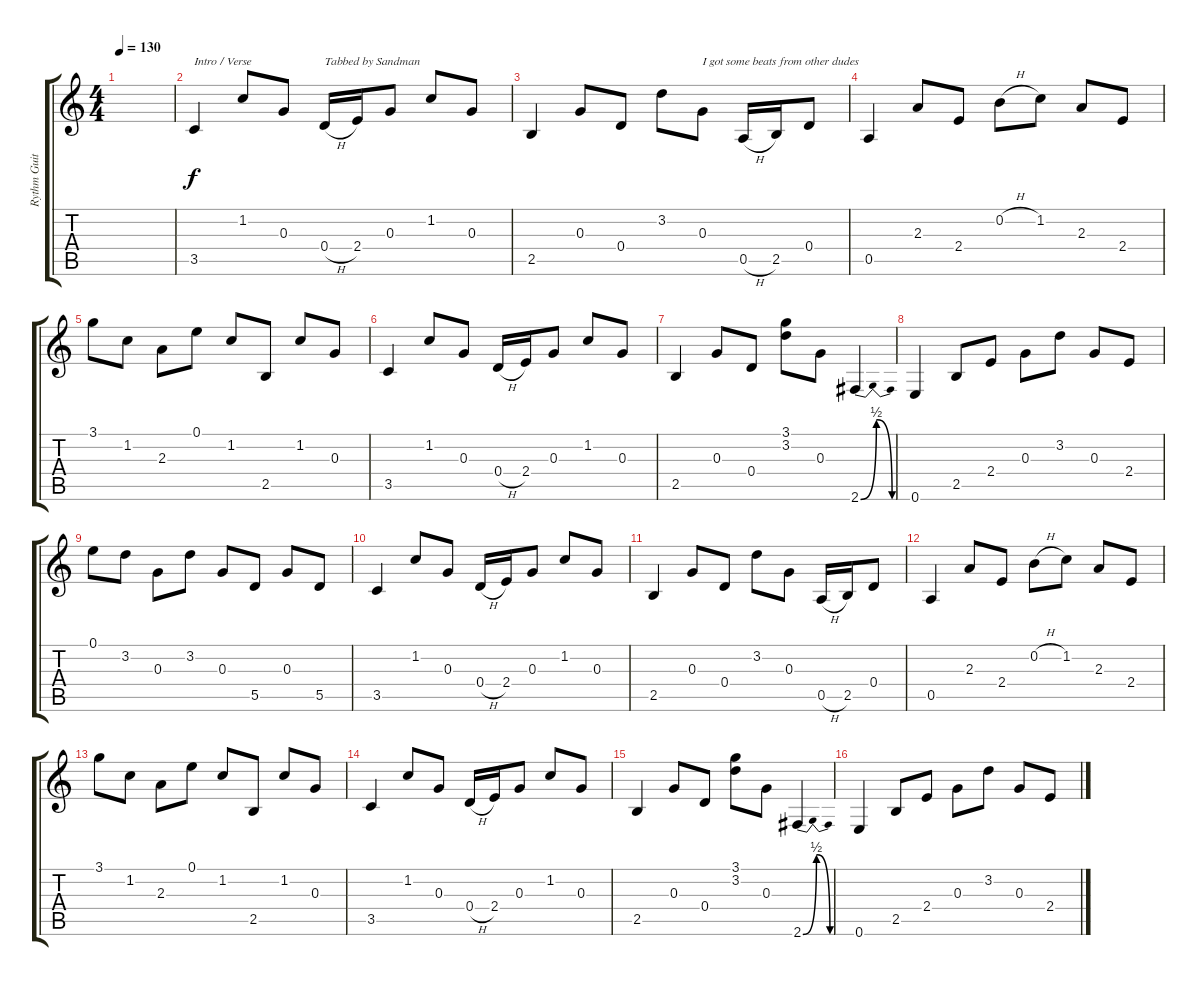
\track ("Rythm Guitar" "Rythm Guit") {instrument acousticguitarsteel}
\staff {score tabs}
\tuning (E4 B3 G3 D3 A2 E2) {hide}
\ts (4 4)
\tempo 130
\clef g2
\ks c
|
3.5.4{txt "Intro / Verse"} 1.2.8 0.3.8 0.4{h}.16{txt "Tabbed by Sandman"} 2.4.16 0.3.8 1.2.8 0.3.8 |
2.5.4 0.3.8 0.4.8 3.2.8 0.3.8{txt "I got some beats from other dudes"} 0.5{h}.16 2.5.16 0.4.8 |
0.5.4 2.3.8 2.4.8 0.2{h}.8 1.2.8 2.3.8 2.4.8 |
3.1.8 1.2.8 2.3.8 0.1.8 1.2.8 2.5.8 1.2.8 0.3.8 |
3.5.4 1.2.8 0.3.8 0.4{h}.16 2.4.16 0.3.8 1.2.8 0.3.8 |
2.5.4 0.3.8 0.4.8 (3.1 3.2).8 0.3.8 2.6{be (bendrelease 0 0 30 2 30 2 60 0)}.4 |
0.6.4 2.5.8 2.4.8 0.3.8 3.2.8 0.3.8 2.4.8 |
0.1.8 3.2.8 0.3.8 3.2.8 0.3.8 5.5.8 0.3.8 5.5.8 |
3.5.4 1.2.8 0.3.8 0.4{h}.16 2.4.16 0.3.8 1.2.8 0.3.8 |
2.5.4 0.3.8 0.4.8 3.2.8 0.3.8 0.5{h}.16 2.5.16 0.4.8 |
0.5.4 2.3.8 2.4.8 0.2{h}.8 1.2.8 2.3.8 2.4.8 |
3.1.8 1.2.8 2.3.8 0.1.8 1.2.8 2.5.8 1.2.8 0.3.8 |
3.5.4 1.2.8 0.3.8 0.4{h}.16 2.4.16 0.3.8 1.2.8 0.3.8 |
2.5.4 0.3.8 0.4.8 (3.1 3.2).8 0.3.8 2.6{be (bendrelease 0 0 30 2 30 2 60 0)}.4 |
0.6.4 2.5.8 2.4.8 0.3.8 3.2.8 0.3.8 2.4.8
